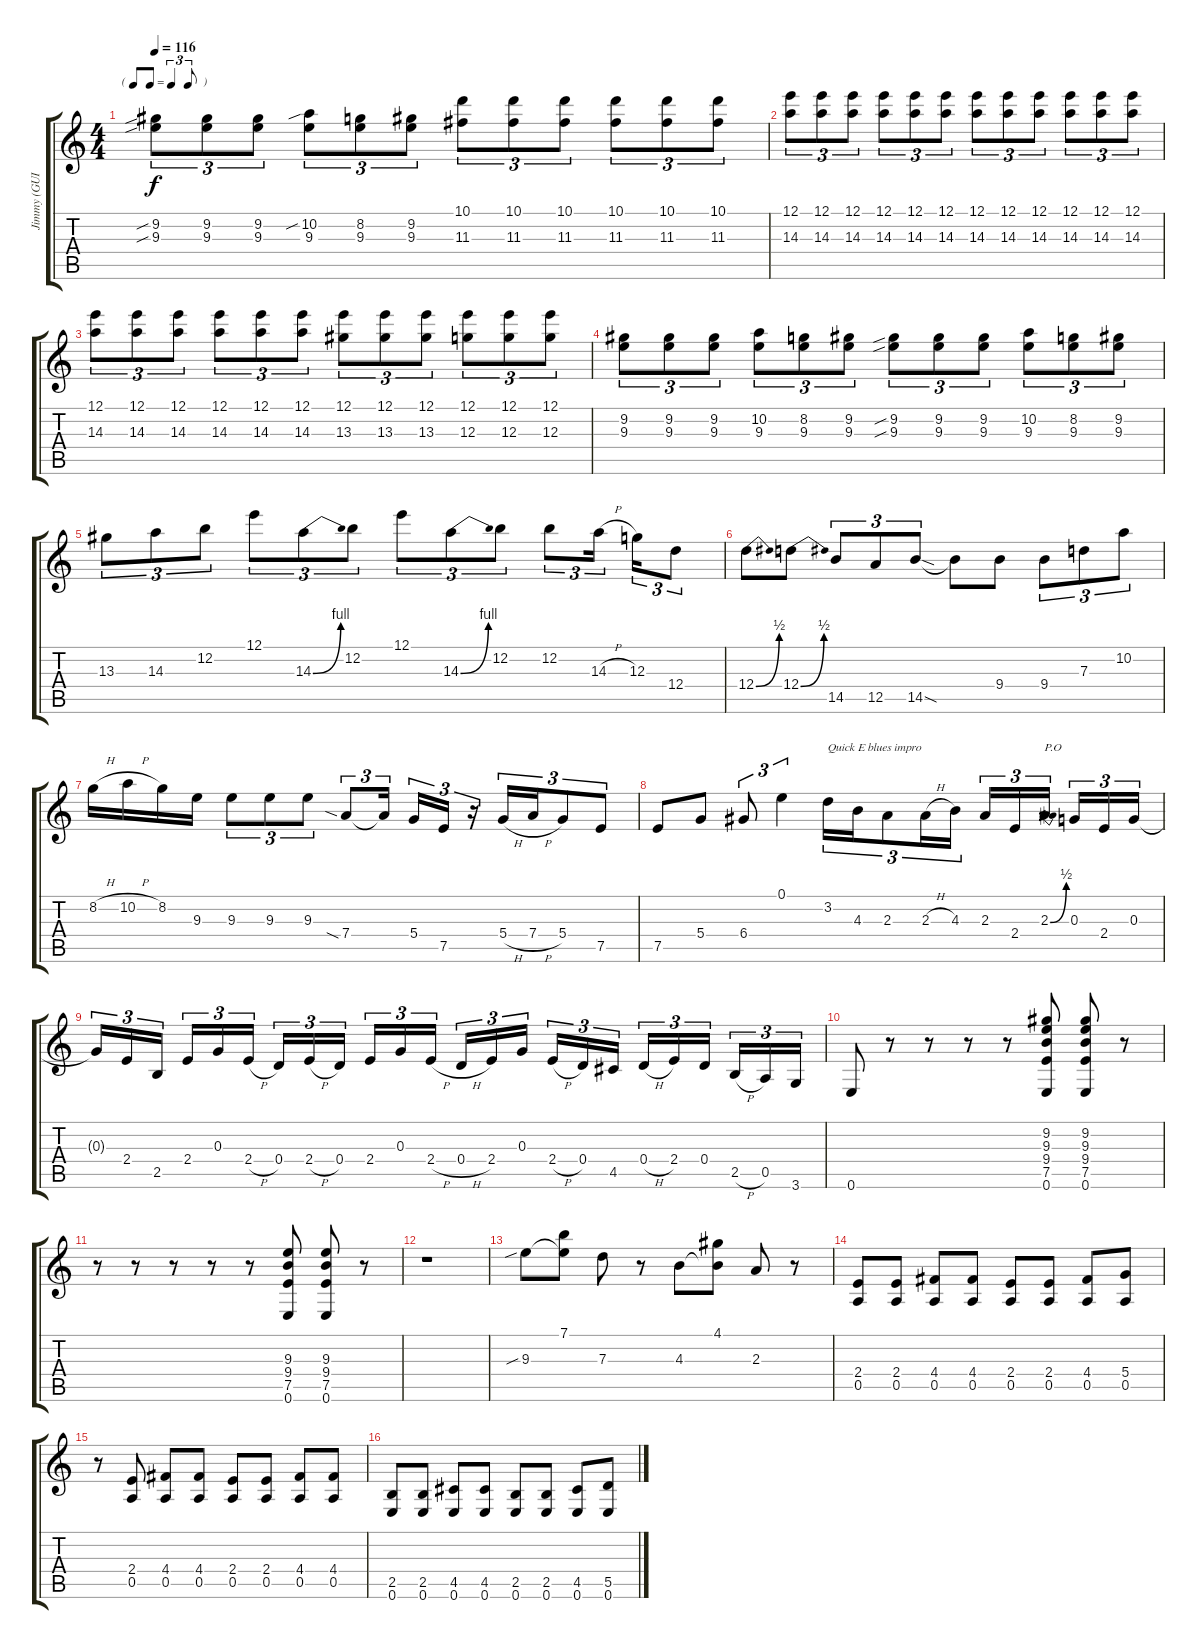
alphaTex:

\track ("Jimmy (GUITAR)" "Jimmy (GUI") {instrument distortionguitar}
\staff {score tabs}
\tuning (E4 B3 G3 D3 A2 E2) {hide}
\ts (4 4)
\tf triplet8th
\tempo 116
\clef g2
\ks c
(9.2{sib} 9.3{sib}).8{tu (3 2) dy f} (9.2 9.3).8{tu (3 2)} (9.2 9.3).8{tu (3 2)} (10.2{sib} 9.3).8{tu (3 2)} (8.2 9.3).8{tu (3 2)} (9.2 9.3).8{tu (3 2)} (10.1 11.3).8{tu (3 2)} (10.1 11.3).8{tu (3 2)} (10.1 11.3).8{tu (3 2)} (10.1 11.3).8{tu (3 2)} (10.1 11.3).8{tu (3 2)} (10.1 11.3).8{tu (3 2)} |
(12.1 14.3).8{tu (3 2)} (12.1 14.3).8{tu (3 2)} (12.1 14.3).8{tu (3 2)} (12.1 14.3).8{tu (3 2)} (12.1 14.3).8{tu (3 2)} (12.1 14.3).8{tu (3 2)} (12.1 14.3).8{tu (3 2)} (12.1 14.3).8{tu (3 2)} (12.1 14.3).8{tu (3 2)} (12.1 14.3).8{tu (3 2)} (12.1 14.3).8{tu (3 2)} (12.1 14.3).8{tu (3 2)} |
(12.1 14.3).8{tu (3 2)} (12.1 14.3).8{tu (3 2)} (12.1 14.3).8{tu (3 2)} (12.1 14.3).8{tu (3 2)} (12.1 14.3).8{tu (3 2)} (12.1 14.3).8{tu (3 2)} (12.1 13.3).8{tu (3 2)} (12.1 13.3).8{tu (3 2)} (12.1 13.3).8{tu (3 2)} (12.1 12.3).8{tu (3 2)} (12.1 12.3).8{tu (3 2)} (12.1 12.3).8{tu (3 2)} |
(9.2 9.3).8{tu (3 2)} (9.2 9.3).8{tu (3 2)} (9.2 9.3).8{tu (3 2)} (10.2 9.3).8{tu (3 2)} (8.2 9.3).8{tu (3 2)} (9.2 9.3).8{tu (3 2)} (9.2{sib} 9.3{sib}).8{tu (3 2)} (9.2 9.3).8{tu (3 2)} (9.2 9.3).8{tu (3 2)} (10.2 9.3).8{tu (3 2)} (8.2 9.3).8{tu (3 2)} (9.2 9.3).8{tu (3 2)} |
13.3.8{tu (3 2)} 14.3.8{tu (3 2)} 12.2.8{tu (3 2)} 12.1.8{tu (3 2)} 14.3{be (bend 0 0 60 4)}.8{tu (3 2)} 12.2.8{tu (3 2)} 12.1.8{tu (3 2)} 14.3{be (bend 0 0 60 4)}.8{tu (3 2)} 12.2.8{tu (3 2)} 12.2.8{tu (3 2)} 14.3{h}.16{tu (3 2)} 12.3.16{tu (3 2)} 12.4.8{tu (3 2)} |
12.4{be (bend 0 0 60 2)}.8 12.4{be (bend 0 0 60 2)}.8 14.5.8{tu (3 2)} 12.5.8{tu (3 2)} 14.5{sod}.8{tu (3 2)} 14.5{t}.8 9.4.8 9.4.8{tu (3 2)} 7.3.8{tu (3 2)} 10.2.8{tu (3 2)} |
8.2{h}.16 10.2{h}.16 8.2.16 9.3.16 9.3.8{tu (3 2)} 9.3.8{tu (3 2)} 9.3.8{tu (3 2)} 7.4{sia}.8{tu (3 2)} 7.4{t}.16{tu (3 2)} 5.4.16{tu (3 2)} 7.5.16{tu (3 2)} r.16{tu (3 2)} 5.4{h}.16{tu (3 2)} 7.4{h}.16{tu (3 2)} 5.4.8{tu (3 2)} 7.5.8{tu (3 2)} |
7.5.8 5.4.8 6.4.8{tu (3 2)} 0.1.4{tu (3 2)} 3.2.16{tu (3 2) txt "Quick E blues impro"} 4.3.16{tu (3 2)} 2.3.8{tu (3 2)} 2.3{h}.16{tu (3 2)} 4.3.16{tu (3 2)} 2.3.16{tu (3 2)} 2.4.16{tu (3 2)} 2.3{be (bend 0 0 60 2)}.16{tu (3 2) txt "P.O"} 0.3.16{tu (3 2)} 2.4.16{tu (3 2)} 0.3.16{tu (3 2)} |
0.3{t}.16{tu (3 2)} 2.4.16{tu (3 2)} 2.5.16{tu (3 2)} 2.4.16{tu (3 2)} 0.3.16{tu (3 2)} 2.4{h}.16{tu (3 2)} 0.4.16{tu (3 2)} 2.4{h}.16{tu (3 2)} 0.4.16{tu (3 2)} 2.4.16{tu (3 2)} 0.3.16{tu (3 2)} 2.4{h}.16{tu (3 2)} 0.4{h}.16{tu (3 2)} 2.4.16{tu (3 2)} 0.3.16{tu (3 2)} 2.4{h}.16{tu (3 2)} 0.4.16{tu (3 2)} 4.5.16{tu (3 2)} 0.4{h}.16{tu (3 2)} 2.4.16{tu (3 2)} 0.4.16{tu (3 2)} 2.5{h}.16{tu (3 2)} 0.5.16{tu (3 2)} 3.6.16{tu (3 2)} |
0.6.8 r.8 r.8 r.8 r.8 (9.2 9.3 9.4 7.5 0.6).8 (9.2 9.3 9.4 7.5 0.6).8 r.8 |
r.8 r.8 r.8 r.8 r.8 (9.3 9.4 7.5 0.6).8 (9.3 9.4 7.5 0.6).8 r.8 |
r.1 |
9.3{sib}.8 (7.1 9.3{t}).8 7.3.8 r.8 4.3.8 (4.1 4.3{t}).8 2.3.8 r.8 |
(2.4 0.5).8 (2.4 0.5).8 (4.4 0.5).8 (4.4 0.5).8 (2.4 0.5).8 (2.4 0.5).8 (4.4 0.5).8 (5.4 0.5).8 |
r.8 (2.4 0.5).8 (4.4 0.5).8 (4.4 0.5).8 (2.4 0.5).8 (2.4 0.5).8 (4.4 0.5).8 (4.4 0.5).8 |
(2.5 0.6).8 (2.5 0.6).8 (4.5 0.6).8 (4.5 0.6).8 (2.5 0.6).8 (2.5 0.6).8 (4.5 0.6).8 (5.5 0.6).8
